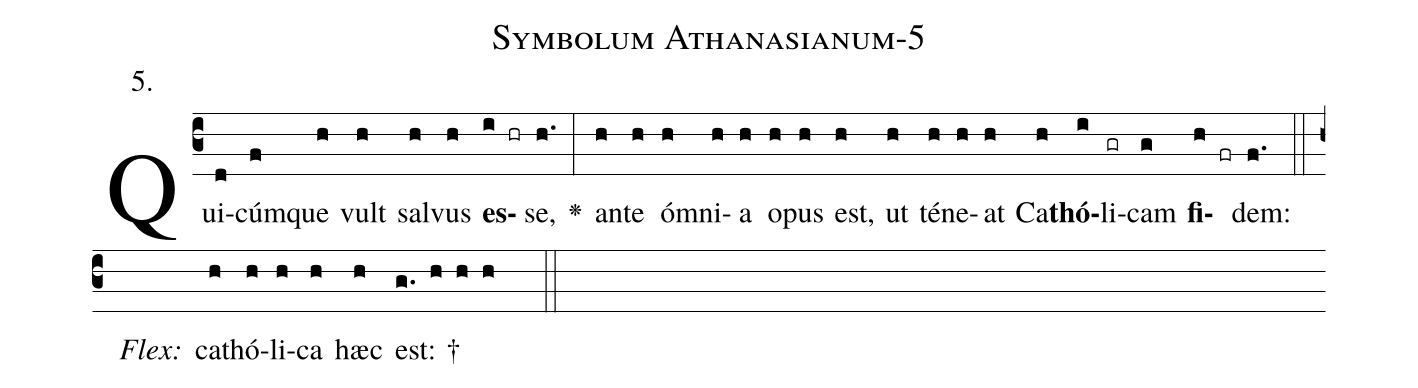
name: Symbolum Athanasianum-5;
annotation: 5.;
%%
(c3)Qui(d)cúm(f)que(h) vult(h) sal(h)vus(h) <b>es</b>(i hr)se,(h.) <v>\greheightstar</v>(:) an(h)te(h) óm(h)ni(h)a(h) o(h)pus(h) est,(h) ut(h) té(h)ne(h)at(h) Ca(h)<b>thó</b>(i)li(gr)cam(g) <b>fi</b>(h fr)dem:(f.) (::)
<i>Flex:</i>()  ca(h)thó(h)li(h)ca(h) hæc(h) est: †(g. h h h  ::)

%E(h) u(h) o(i) u(g) a(h) e.(f.) (::)
